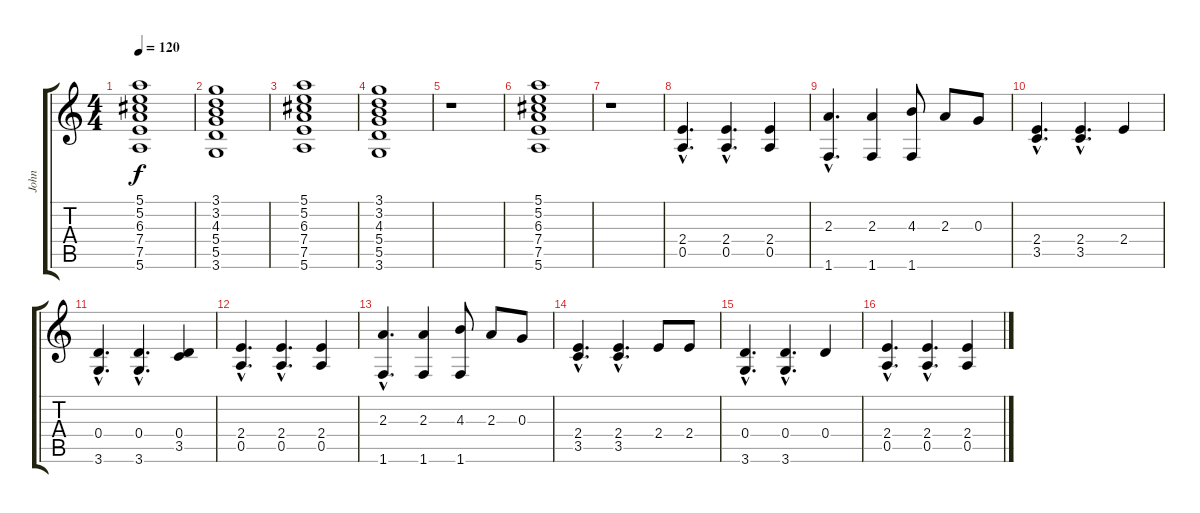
\track ("John" "John") {instrument electricguitarclean}
\staff {score tabs}
\tuning (E4 B3 G3 D3 A2 E2) {hide}
\ts (4 4)
\tempo 120
\clef g2
\ks c
(5.1 5.2 6.3 7.4 7.5 5.6).1{dy f} |
(3.1 3.2 4.3 5.4 5.5 3.6).1 |
(5.1 5.2 6.3 7.4 7.5 5.6).1 |
(3.1 3.2 4.3 5.4 5.5 3.6).1 |
r.1 |
(5.1 5.2 6.3 7.4 7.5 5.6).1 |
r.1 |
(2.4{hac} 0.5{hac}).4{d} (2.4{hac} 0.5{hac}).4{d} (2.4 0.5).4 |
(2.3{hac} 1.6{hac}).4{d} (2.3 1.6).4 (4.3 1.6).8 2.3.8 0.3.8 |
(2.4{hac} 3.5{hac}).4{d} (2.4{hac} 3.5{hac}).4{d} 2.4.4 |
(0.4{hac} 3.6{hac}).4{d} (0.4{hac} 3.6{hac}).4{d} (0.4 3.5).4 |
(2.4{hac} 0.5{hac}).4{d} (2.4{hac} 0.5{hac}).4{d} (2.4 0.5).4 |
(2.3{hac} 1.6{hac}).4{d} (2.3 1.6).4 (4.3 1.6).8 2.3.8 0.3.8 |
(2.4{hac} 3.5{hac}).4{d} (2.4{hac} 3.5{hac}).4{d} 2.4.8 2.4.8 |
(0.4{hac} 3.6{hac}).4{d} (0.4{hac} 3.6{hac}).4{d} 0.4.4 |
(2.4{hac} 0.5{hac}).4{d} (2.4{hac} 0.5{hac}).4{d} (2.4 0.5).4
